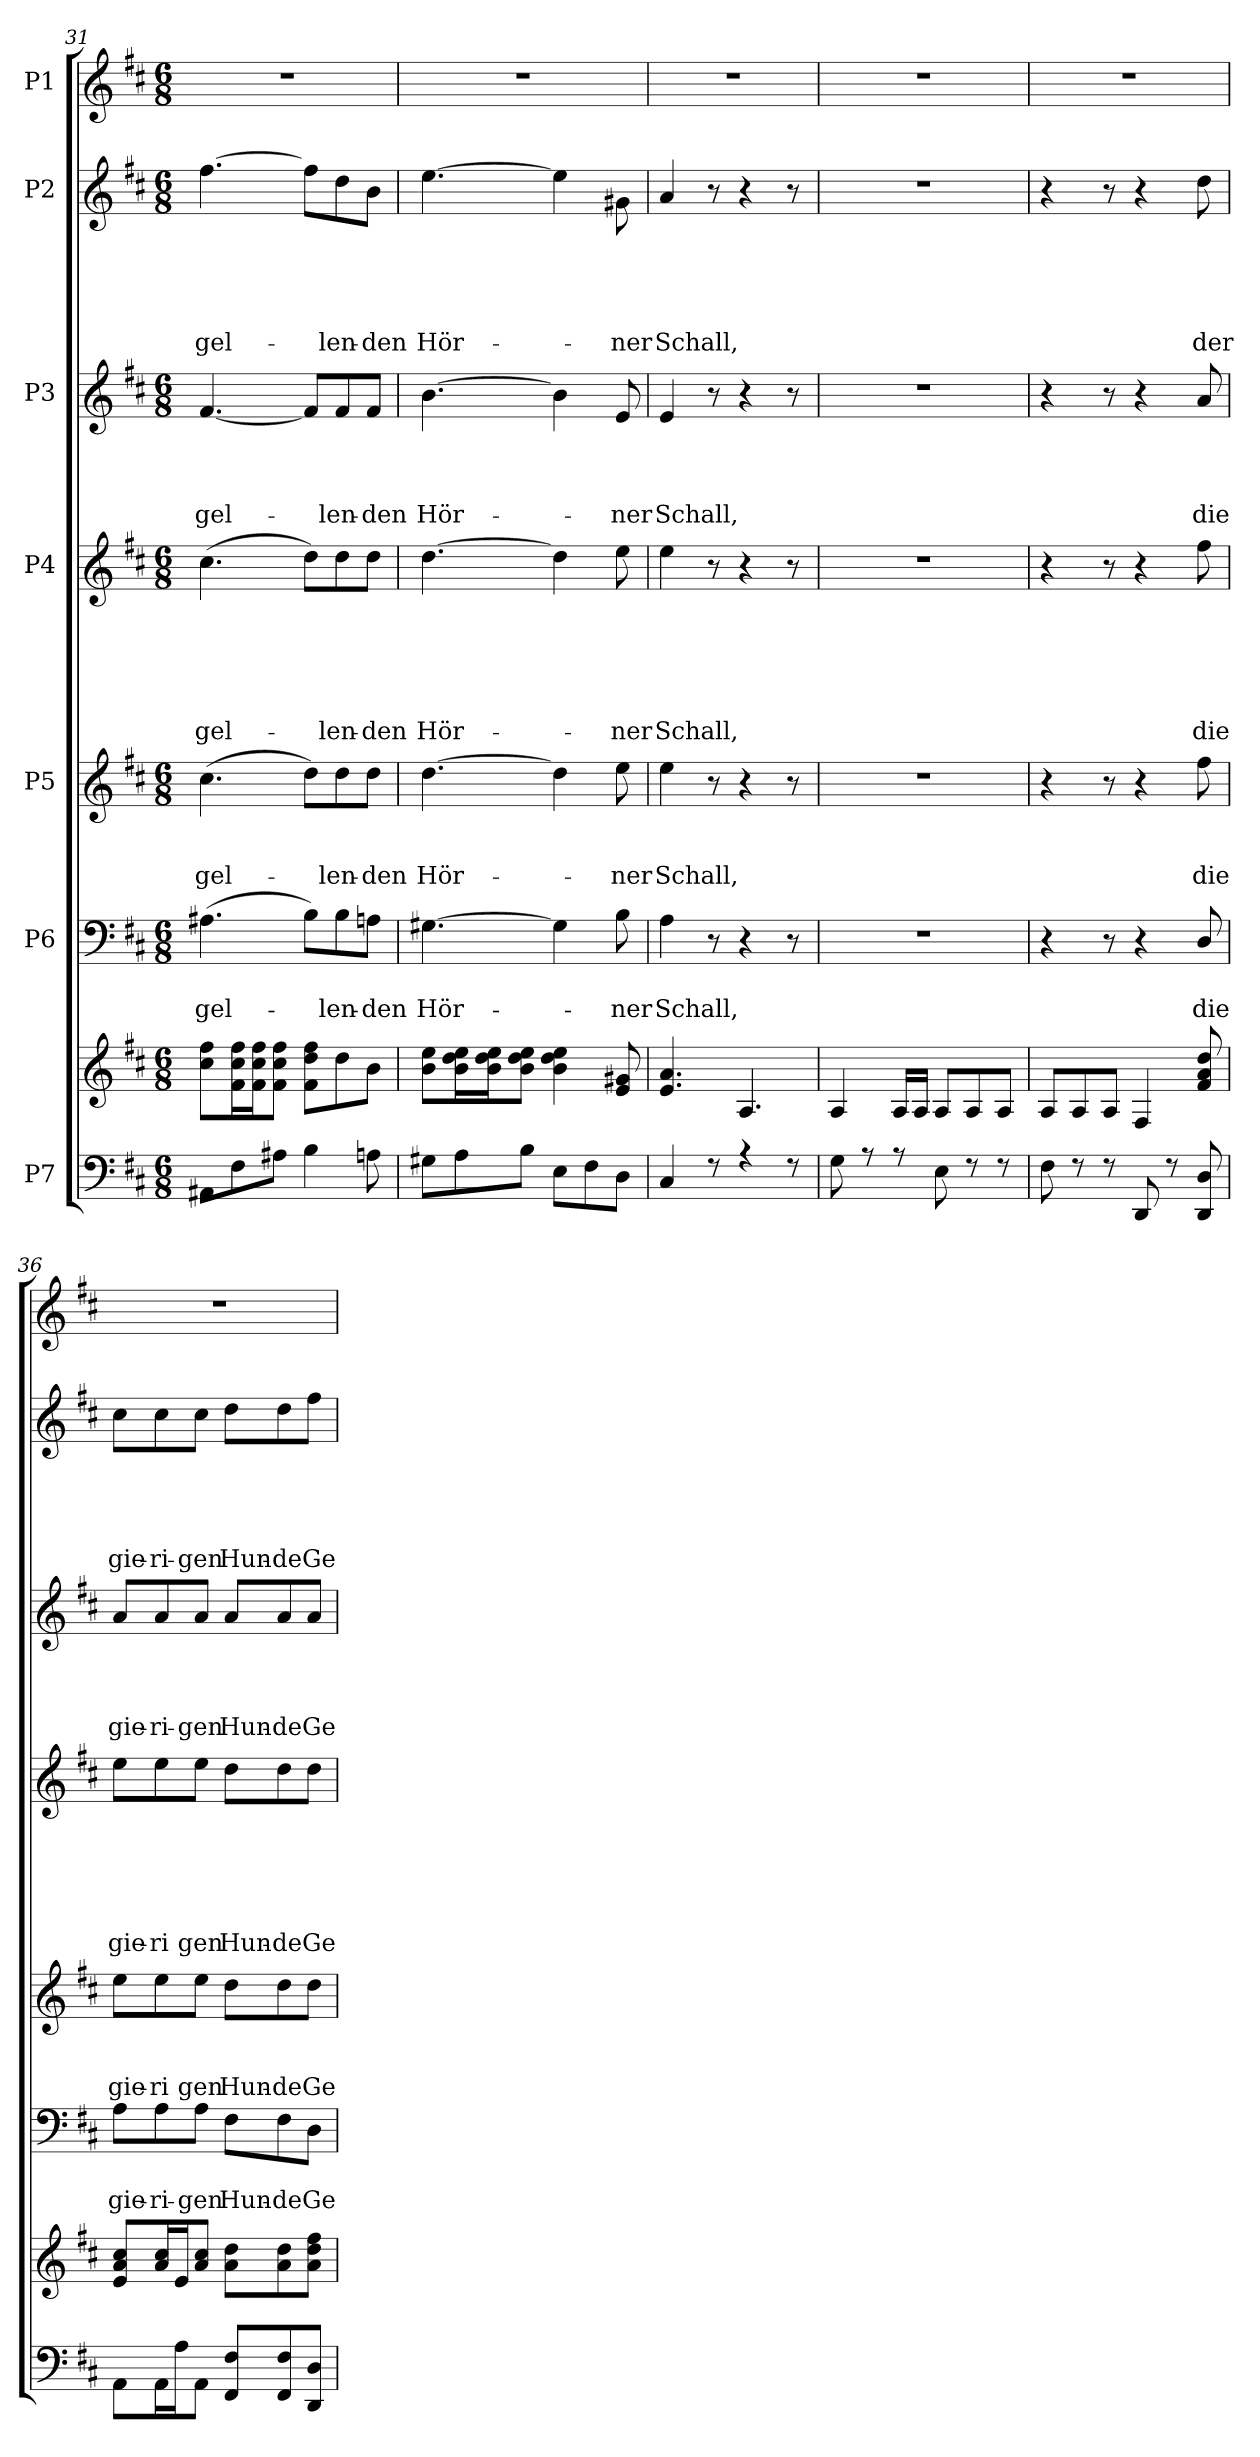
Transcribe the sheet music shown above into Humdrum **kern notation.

**kern	**kern	**kern	**text	**text	**kern	**text	**text	**text	**kern	**text	**text	**text	**text	**text	**text	**kern	**text	**text	**text	**text	**kern	**text	**text	**text	**text	**text	**kern
*part7	*part7	*part6	*part6	*part6	*part5	*part5	*part5	*part5	*part4	*part4	*part4	*part4	*part4	*part4	*part4	*part3	*part3	*part3	*part3	*part3	*part2	*part2	*part2	*part2	*part2	*part2	*part1
*staff8	*staff7	*staff6	*staff6	*staff6	*staff5	*staff5	*staff5	*staff5	*staff4	*staff4	*staff4	*staff4	*staff4	*staff4	*staff4	*staff3	*staff3	*staff3	*staff3	*staff3	*staff2	*staff2	*staff2	*staff2	*staff2	*staff2	*staff1
*I"P7	*	*I"P6	*	*	*I"P5	*	*	*	*I"P4	*	*	*	*	*	*	*I"P3	*	*	*	*	*I"P2	*	*	*	*	*	*I"P1
*clefF4	*clefG2	*clefF4	*	*	*clefG2	*	*	*	*clefG2	*	*	*	*	*	*	*clefG2	*	*	*	*	*clefG2	*	*	*	*	*	*clefG2
*	*	*	*	*	*ITrd7c12	*	*	*	*ITrd7c12	*	*	*	*	*	*	*	*	*	*	*	*	*	*	*	*	*	*ITrd7c12
*k[f#c#]	*k[f#c#]	*k[f#c#]	*	*	*k[f#c#]	*	*	*	*k[f#c#]	*	*	*	*	*	*	*k[f#c#]	*	*	*	*	*k[f#c#]	*	*	*	*	*	*k[f#c#]
*D:	*D:	*D:	*	*	*D:	*	*	*	*D:	*	*	*	*	*	*	*D:	*	*	*	*	*D:	*	*	*	*	*	*D:
*M6/8	*M6/8	*M6/8	*	*	*M6/8	*	*	*	*M6/8	*	*	*	*	*	*	*M6/8	*	*	*	*	*M6/8	*	*	*	*	*	*M6/8
=31	=31	=31	=31	=31	=31	=31	=31	=31	=31	=31	=31	=31	=31	=31	=31	=31	=31	=31	=31	=31	=31	=31	=31	=31	=31	=31	=31
*^	*^	*	*	*	*	*	*	*	*	*	*	*	*	*	*	*	*	*	*	*	*	*	*	*	*	*	*
!	!	!	!	!	!	!LO:LY:b	!	!	!	!LO:LY:b	!	!	!	!	!	!	!LO:LY:b	!	!	!	!	!LO:LY:b	!	!	!	!	!	!LO:LY:b	!LO:N:vis=1
8AA#X\L	2.ryy	2.ryy	8cc#\ 8ff#\L	(>4.A#X\	.	gel-	(>4.c#\	.	.	gel-	(>4.c#\	.	.	.	.	.	gel-	[<4.f#/	.	.	.	gel-	[>4.ff#\	.	.	.	.	gel-	2.r
8F#\	.	.	16f#\ 16cc#\ 16ff#\L	.	.	.	.	.	.	.	.	.	.	.	.	.	.	.	.	.	.	.	.	.	.	.	.	.	.
.	.	.	16f#\ 16cc#\ 16ff#\J	.	.	.	.	.	.	.	.	.	.	.	.	.	.	.	.	.	.	.	.	.	.	.	.	.	.
8A#X\J	.	.	8f#\ 8cc#\ 8ff#\J	.	.	.	.	.	.	.	.	.	.	.	.	.	.	.	.	.	.	.	.	.	.	.	.	.	.
4B\	.	.	8f#\ 8dd\ 8ff#\L	8B\L)	.	.	8d\L)	.	.	.	8d\L)	.	.	.	.	.	.	8f#/L]	.	.	.	.	8ff#\L]	.	.	.	.	.	.
!	!	!	!	!	!	!LO:LY:b	!	!	!	!LO:LY:b	!	!	!	!	!	!	!LO:LY:b	!	!	!	!	!LO:LY:b	!	!	!	!	!	!LO:LY:b	!
.	.	.	8dd\	8B\	.	-len-	8d\	.	.	-len-	8d\	.	.	.	.	.	-len-	8f#/	.	.	.	-len-	8dd\	.	.	.	.	-len-	.
!	!	!	!	!	!	!LO:LY:b	!	!	!	!LO:LY:b	!	!	!	!	!	!	!LO:LY:b	!	!	!	!	!LO:LY:b	!	!	!	!	!	!LO:LY:b	!
8An\	.	.	8b\J	8An\J	.	-den	8d\J	.	.	-den	8d\J	.	.	.	.	.	-den	8f#/J	.	.	.	-den	8b\J	.	.	.	.	-den	.
=32	=32	=32	=32	=32	=32	=32	=32	=32	=32	=32	=32	=32	=32	=32	=32	=32	=32	=32	=32	=32	=32	=32	=32	=32	=32	=32	=32	=32	=32
!	!	!	!	!	!	!LO:LY:b	!	!	!	!LO:LY:b	!	!	!	!	!	!	!LO:LY:b	!	!	!	!	!LO:LY:b	!	!	!	!	!	!LO:LY:b	!LO:N:vis=1
8G#X\L	2.ryy	2.ryy	8b\ 8ee\L	[>4.G#X\	.	Hör-	[>4.d\	.	.	Hör-	[>4.d\	.	.	.	.	.	Hör-	[>4.b\	.	.	.	Hör-	[>4.ee\	.	.	.	.	Hör-	2.r
8A\	.	.	16b\ 16dd\ 16ee\L	.	.	.	.	.	.	.	.	.	.	.	.	.	.	.	.	.	.	.	.	.	.	.	.	.	.
.	.	.	16b\ 16dd\ 16ee\J	.	.	.	.	.	.	.	.	.	.	.	.	.	.	.	.	.	.	.	.	.	.	.	.	.	.
8B\J	.	.	8b\ 8dd\ 8ee\J	.	.	.	.	.	.	.	.	.	.	.	.	.	.	.	.	.	.	.	.	.	.	.	.	.	.
8E\L	.	.	4b\ 4dd\ 4ee\	4G#\]	.	.	4d\]	.	.	.	4d\]	.	.	.	.	.	.	4b\]	.	.	.	.	4ee\]	.	.	.	.	.	.
8F#\	.	.	.	.	.	.	.	.	.	.	.	.	.	.	.	.	.	.	.	.	.	.	.	.	.	.	.	.	.
!	!	!	!	!	!	!LO:LY:b	!	!	!	!LO:LY:b	!	!	!	!	!	!	!LO:LY:b	!	!	!	!	!LO:LY:b	!	!	!	!	!	!LO:LY:b	!
8D\J	.	.	8e/ 8g#X/	8B\	.	-ner	8e\	.	.	-ner	8e\	.	.	.	.	.	-ner	8e/	.	.	.	-ner	8g#X\	.	.	.	.	-ner	.
=33	=33	=33	=33	=33	=33	=33	=33	=33	=33	=33	=33	=33	=33	=33	=33	=33	=33	=33	=33	=33	=33	=33	=33	=33	=33	=33	=33	=33	=33
!	!	!	!	!	!	!LO:LY:b	!	!	!	!LO:LY:b	!	!	!	!	!	!	!LO:LY:b	!	!	!	!	!LO:LY:b	!	!	!	!	!	!LO:LY:b	!LO:N:vis=1
4C#/	2.ryy	2.ryy	4.e/ 4.a/	4A\	.	Schall,	4e\	.	.	Schall,	4e\	.	.	.	.	.	Schall,	4e/	.	.	.	Schall,	4a/	.	.	.	.	Schall,	2.r
8r	.	.	.	8r	.	.	8r	.	.	.	8r	.	.	.	.	.	.	8r	.	.	.	.	8r	.	.	.	.	.	.
4r	.	.	4.A/	4r	.	.	4r	.	.	.	4r	.	.	.	.	.	.	4r	.	.	.	.	4r	.	.	.	.	.	.
8r	.	.	.	8r	.	.	8r	.	.	.	8r	.	.	.	.	.	.	8r	.	.	.	.	8r	.	.	.	.	.	.
!!LO:PB:g=z
=34	=34	=34	=34	=34	=34	=34	=34	=34	=34	=34	=34	=34	=34	=34	=34	=34	=34	=34	=34	=34	=34	=34	=34	=34	=34	=34	=34	=34	=34
!	!	!	!	!LO:N:vis=1	!	!	!LO:N:vis=1	!	!	!	!LO:N:vis=1	!	!	!	!	!	!	!LO:N:vis=1	!	!	!	!	!LO:N:vis=1	!	!	!	!	!	!LO:N:vis=1
8G\	2.ryy	2.ryy	4A/	2.r	.	.	2.r	.	.	.	2.r	.	.	.	.	.	.	2.r	.	.	.	.	2.r	.	.	.	.	.	2.r
8r	.	.	.	.	.	.	.	.	.	.	.	.	.	.	.	.	.	.	.	.	.	.	.	.	.	.	.	.	.
8r	.	.	16A/LL	.	.	.	.	.	.	.	.	.	.	.	.	.	.	.	.	.	.	.	.	.	.	.	.	.	.
.	.	.	16A/JJ	.	.	.	.	.	.	.	.	.	.	.	.	.	.	.	.	.	.	.	.	.	.	.	.	.	.
8E\	.	.	8A/L	.	.	.	.	.	.	.	.	.	.	.	.	.	.	.	.	.	.	.	.	.	.	.	.	.	.
8r	.	.	8A/	.	.	.	.	.	.	.	.	.	.	.	.	.	.	.	.	.	.	.	.	.	.	.	.	.	.
8r	.	.	8A/J	.	.	.	.	.	.	.	.	.	.	.	.	.	.	.	.	.	.	.	.	.	.	.	.	.	.
=35	=35	=35	=35	=35	=35	=35	=35	=35	=35	=35	=35	=35	=35	=35	=35	=35	=35	=35	=35	=35	=35	=35	=35	=35	=35	=35	=35	=35	=35
!	!	!	!	!	!	!	!	!	!	!	!	!	!	!	!	!	!	!	!	!	!	!	!	!	!	!	!	!	!LO:N:vis=1
8F#\	2.ryy	2.ryy	8A/L	4r	.	.	4r	.	.	.	4r	.	.	.	.	.	.	4r	.	.	.	.	4r	.	.	.	.	.	2.r
8r	.	.	8A/	.	.	.	.	.	.	.	.	.	.	.	.	.	.	.	.	.	.	.	.	.	.	.	.	.	.
8r	.	.	8A/J	8r	.	.	8r	.	.	.	8r	.	.	.	.	.	.	8r	.	.	.	.	8r	.	.	.	.	.	.
8DD/	.	.	4F#/	4r	.	.	4r	.	.	.	4r	.	.	.	.	.	.	4r	.	.	.	.	4r	.	.	.	.	.	.
8r	.	.	.	.	.	.	.	.	.	.	.	.	.	.	.	.	.	.	.	.	.	.	.	.	.	.	.	.	.
!	!	!	!	!	!	!LO:LY:b	!	!	!	!LO:LY:b	!	!	!	!	!	!	!LO:LY:b	!	!	!	!	!LO:LY:b	!	!	!	!	!	!LO:LY:b	!
8DD/ 8D/	.	.	8f#/ 8a/ 8dd/	8D/	.	die	8f#\	.	.	die	8f#\	.	.	.	.	.	die	8a/	.	.	.	die	8dd\	.	.	.	.	der	.
=36	=36	=36	=36	=36	=36	=36	=36	=36	=36	=36	=36	=36	=36	=36	=36	=36	=36	=36	=36	=36	=36	=36	=36	=36	=36	=36	=36	=36	=36
!	!	!	!	!	!	!LO:LY:b	!	!	!	!LO:LY:b	!	!	!	!	!	!	!LO:LY:b	!	!	!	!	!LO:LY:b	!	!	!	!	!	!LO:LY:b	!LO:N:vis=1
8AA\L	2.ryy	2.ryy	8e/ 8a/ 8cc#/L	8A\L	.	gie-	8e\L	.	.	gie-	8e\L	.	.	.	.	.	gie-	8a/L	.	.	.	gie-	8cc#\L	.	.	.	.	gie-	2.r
!	!	!	!	!	!	!LO:LY:b	!	!	!	!LO:LY:b	!	!	!	!	!	!	!LO:LY:b	!	!	!	!	!LO:LY:b	!	!	!	!	!	!LO:LY:b	!
16AA\L	.	.	16a/ 16cc#/L	8A\	.	-ri-	8e\	.	.	-ri	8e\	.	.	.	.	.	-ri	8a/	.	.	.	-ri-	8cc#\	.	.	.	.	-ri-	.
16A\J	.	.	16e/J	.	.	.	.	.	.	.	.	.	.	.	.	.	.	.	.	.	.	.	.	.	.	.	.	.	.
!	!	!	!	!	!	!LO:LY:b	!	!	!	!LO:LY:b	!	!	!	!	!	!	!LO:LY:b	!	!	!	!	!LO:LY:b	!	!	!	!	!	!LO:LY:b	!
8AA\J	.	.	8a/ 8cc#/J	8A\J	.	-gen	8e\J	.	.	gen	8e\J	.	.	.	.	.	gen	8a/J	.	.	.	-gen	8cc#\J	.	.	.	.	-gen	.
!	!	!	!	!	!	!LO:LY:b	!	!	!	!LO:LY:b	!	!	!	!	!	!	!LO:LY:b	!	!	!	!	!LO:LY:b	!	!	!	!	!	!LO:LY:b	!
8FF#/ 8F#/L	.	.	8a\ 8dd\L	8F#\L	.	Hun-	8d\L	.	.	Hun-	8d\L	.	.	.	.	.	Hun-	8a/L	.	.	.	Hun-	8dd\L	.	.	.	.	Hun-	.
!	!	!	!	!	!	!LO:LY:b	!	!	!	!LO:LY:b	!	!	!	!	!	!	!LO:LY:b	!	!	!	!	!LO:LY:b	!	!	!	!	!	!LO:LY:b	!
8FF#/ 8F#/	.	.	8a\ 8dd\	8F#\	.	-de	8d\	.	.	-de	8d\	.	.	.	.	.	-de	8a/	.	.	.	-de	8dd\	.	.	.	.	-de	.
!	!	!	!	!	!	!LO:LY:b	!	!	!	!LO:LY:b	!	!	!	!	!	!	!LO:LY:b	!	!	!	!	!LO:LY:b	!	!	!	!	!	!LO:LY:b	!
8DD/ 8D/J	.	.	8a\ 8dd\ 8ff#\J	8D\J	.	Ge-	8d\J	.	.	Ge-	8d\J	.	.	.	.	.	Ge-	8a/J	.	.	.	Ge-	8ff#\J	.	.	.	.	Ge-	.
*v	*v	*	*	*	*	*	*	*	*	*	*	*	*	*	*	*	*	*	*	*	*	*	*	*	*	*	*	*	*
*	*v	*v	*	*	*	*	*	*	*	*	*	*	*	*	*	*	*	*	*	*	*	*	*	*	*	*	*	*
=	=	=	=	=	=	=	=	=	=	=	=	=	=	=	=	=	=	=	=	=	=	=	=	=	=	=	=
*-	*-	*-	*-	*-	*-	*-	*-	*-	*-	*-	*-	*-	*-	*-	*-	*-	*-	*-	*-	*-	*-	*-	*-	*-	*-	*-	*-
